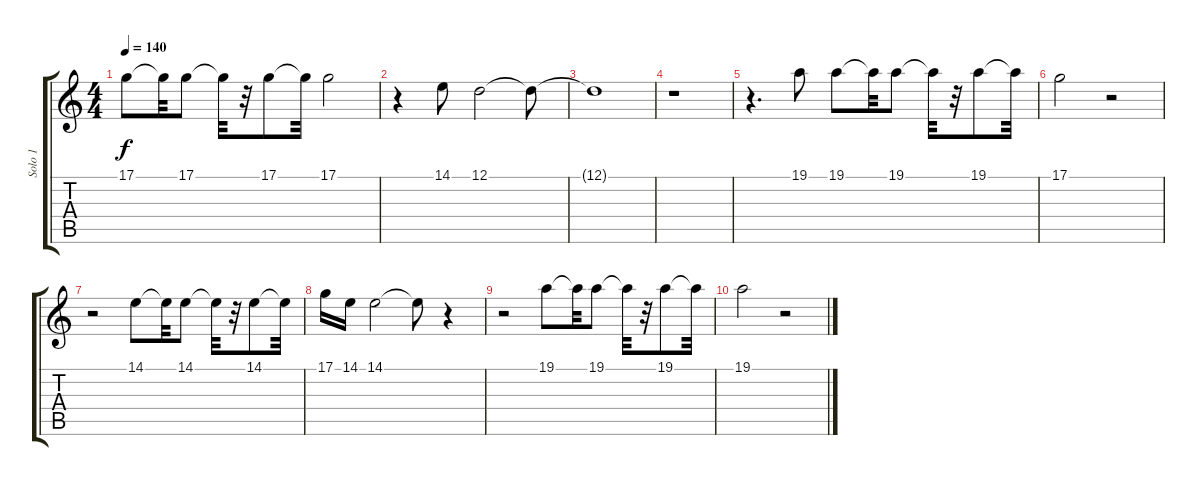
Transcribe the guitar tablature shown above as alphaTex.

\track ("Solo 1" "Solo 1") {instrument trumpet}
\staff {score tabs}
\tuning (D4 A3 F3 C3 G2 D2) {hide}
\ts (4 4)
\tempo 140
\clef g2
\ks c
17.1.8{dy f} 17.1{t}.32 17.1.8 17.1{t}.32 r.32 17.1.8 17.1{t}.32 17.1.2 |
r.4 14.1.8 12.1.2 12.1{t}.8 |
12.1{t}.1 |
r.1 |
r.4{d} 19.1.8 19.1.8 19.1{t}.32 19.1.8 19.1{t}.32 r.32 19.1.8 19.1{t}.32 |
17.1.2 r.2 |
r.2 14.1.8{volume 16} 14.1{t}.32 14.1.8 14.1{t}.32 r.32 14.1.8 14.1{t}.32 |
17.1.16 14.1.16 14.1.2 14.1{t}.8 r.4 |
r.2 19.1.8 19.1{t}.32 19.1.8 19.1{t}.32 r.32 19.1.8 19.1{t}.32 |
19.1.2 r.2
